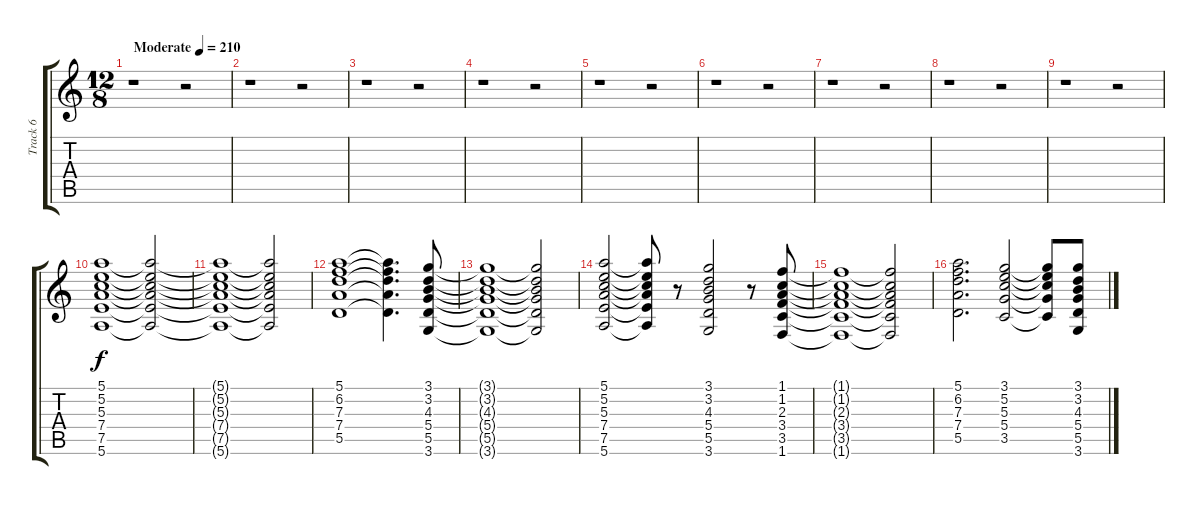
\track ("Track 6" "Track 6") {instrument acousticguitarsteel}
\staff {score tabs}
\tuning (E4 B3 G3 D3 A2 E2) {hide}
\ts (12 8)
\tempo (210 "Moderate")
\clef g2
\ks c
r.1{dy f instrument acousticguitarsteel} r.2 |
r.1 r.2 |
r.1 r.2 |
r.1 r.2 |
r.1 r.2 |
r.1 r.2 |
r.1 r.2 |
r.1 r.2 |
r.1 r.2 |
(5.1 5.2 5.3 7.4 7.5 5.6).1 (5.1{t} 5.2{t} 5.3{t} 7.4{t} 7.5{t} 5.6{t}).2 |
(5.1{t} 5.2{t} 5.3{t} 7.4{t} 7.5{t} 5.6{t}).1 (5.1{t} 5.2{t} 5.3{t} 7.4{t} 7.5{t} 5.6{t}).2 |
(5.1 6.2 7.3 7.4 5.5).1 (5.1{t} 6.2{t} 7.3{t} 7.4{t} 5.5{t}).4{d} (3.1 3.2 4.3 5.4 5.5 3.6).8 |
(3.1{t} 3.2{t} 4.3{t} 5.4{t} 5.5{t} 3.6{t}).1 (3.1{t} 3.2{t} 4.3{t} 5.4{t} 5.5{t} 3.6{t}).2 |
(5.1 5.2 5.3 7.4 7.5 5.6).2 (5.1{t} 5.2{t} 5.3{t} 7.4{t} 7.5{t} 5.6{t}).8 r.8 (3.1 3.2 4.3 5.4 5.5 3.6).2 r.8 (1.1 1.2 2.3 3.4 3.5 1.6).8 |
(1.1{t} 1.2{t} 2.3{t} 3.4{t} 3.5{t} 1.6{t}).1 (1.1{t} 1.2{t} 2.3{t} 3.4{t} 3.5{t} 1.6{t}).2 |
(5.1 6.2 7.3 7.4 5.5).2{d} (3.1 5.2 5.3 5.4 3.5).2 (3.1{t} 5.2{t} 5.3{t} 5.4{t} 3.5{t}).8 (3.1 3.2 4.3 5.4 5.5 3.6).8
